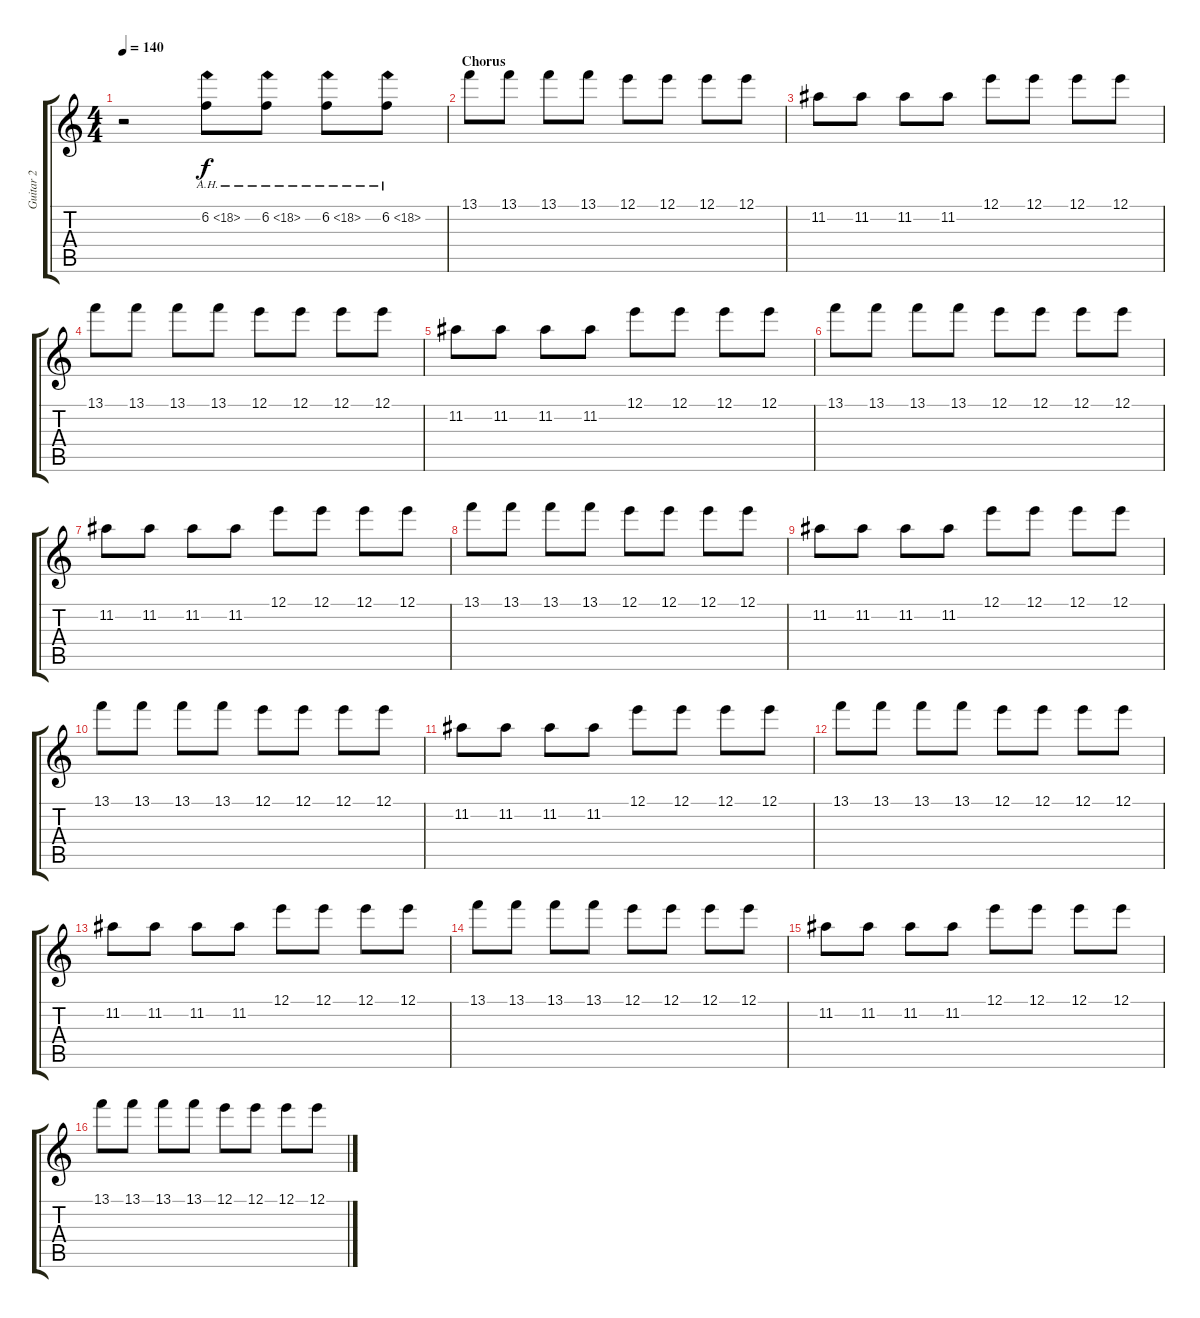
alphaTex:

\track ("Guitar 2" "Guitar 2") {instrument distortionguitar}
\staff {score tabs}
\tuning (E4 B3 G3 D3 A2 D2) {hide}
\ts (4 4)
\tempo 140
\clef g2
\ks c
r.2{dy f volume 10} 6.2{ah 12}.8 6.2{ah 12}.8 6.2{ah 12}.8 6.2{ah 12}.8 |
\section ("" "Chorus")
13.1.8 13.1.8 13.1.8 13.1.8 12.1.8 12.1.8 12.1.8 12.1.8 |
11.2.8 11.2.8 11.2.8 11.2.8 12.1.8 12.1.8 12.1.8 12.1.8 |
13.1.8 13.1.8 13.1.8 13.1.8 12.1.8 12.1.8 12.1.8 12.1.8 |
11.2.8 11.2.8 11.2.8 11.2.8 12.1.8 12.1.8 12.1.8 12.1.8 |
13.1.8{volume 9} 13.1.8 13.1.8 13.1.8 12.1.8 12.1.8 12.1.8 12.1.8 |
11.2.8 11.2.8 11.2.8 11.2.8 12.1.8 12.1.8 12.1.8 12.1.8 |
13.1.8{volume 7} 13.1.8 13.1.8 13.1.8 12.1.8 12.1.8 12.1.8 12.1.8 |
11.2.8 11.2.8 11.2.8 11.2.8 12.1.8 12.1.8 12.1.8 12.1.8 |
13.1.8{volume 6} 13.1.8 13.1.8 13.1.8 12.1.8 12.1.8 12.1.8 12.1.8 |
11.2.8 11.2.8 11.2.8 11.2.8 12.1.8 12.1.8 12.1.8 12.1.8 |
13.1.8{volume 5} 13.1.8 13.1.8 13.1.8 12.1.8 12.1.8 12.1.8 12.1.8 |
11.2.8 11.2.8 11.2.8 11.2.8 12.1.8 12.1.8 12.1.8 12.1.8 |
13.1.8{volume 4} 13.1.8 13.1.8 13.1.8 12.1.8 12.1.8 12.1.8 12.1.8 |
11.2.8 11.2.8 11.2.8 11.2.8 12.1.8 12.1.8 12.1.8 12.1.8 |
13.1.8 13.1.8 13.1.8 13.1.8 12.1.8 12.1.8 12.1.8 12.1.8
